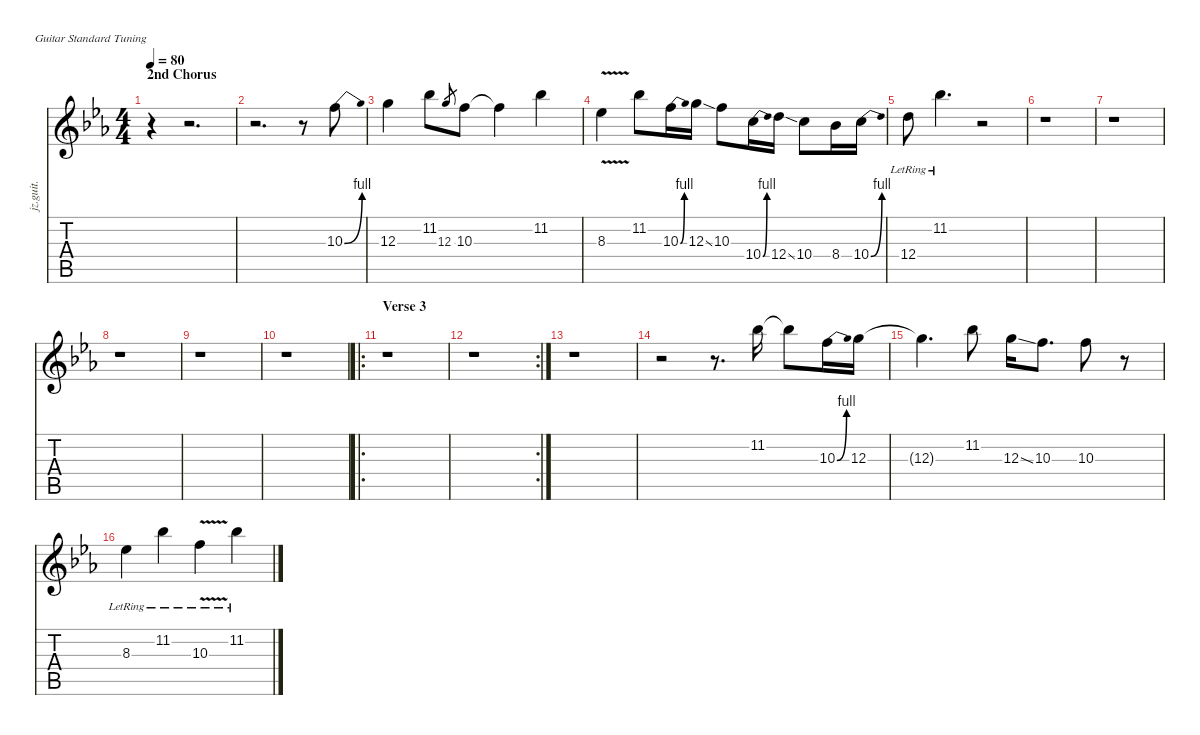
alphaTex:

\defaultSystemsLayout 4
\hideDynamics
\bracketExtendMode nobrackets
\otherSystemsTrackNameOrientation horizontal
\track ("Buckingham Solo" "jz.guit.") {instrument electricguitarjazz}
\staff {score tabs}
\tuning (E4 B3 G3 D3 A2 E2)
\ts (4 4)
\section ("" "2nd Chorus")
\tempo 80
\clef g2
\ks eb
r.4{dy f beam Down} r.2{d beam Down} |
r.2{d beam Down} r.8{beam Down} 10.3{be (bend 0 0 30 4) acc forcenatural}.8{beam Down} |
12.3{acc forcenatural}.4{beam Down} 11.2{acc b}.8{beam Down} 12.3{acc forcenatural}.8{gr dy mf beam Up} 10.3{acc forcenatural}.8{dy f beam Down} 10.3{t acc forcenatural}.4{beam Down} 11.2{acc b}.4{beam Down} |
8.3{v acc b}.4{beam Down} 11.2{acc b}.8{beam Down} 10.3{be (bend 0 0 30 4) acc forcenatural}.16{beam Down} 12.3{ss acc forcenatural}.16{beam Down} 10.3{acc forcenatural}.8{beam Down} 10.4{be (bend 0 0 30 4) acc forcenatural}.16{beam Down} 12.4{ss acc forcenatural}.16{beam Down} 10.4{acc forcenatural}.8{beam Down} 8.4{acc b}.16{beam Down} 10.4{be (bend 0 0 30 4) acc forcenatural}.16{beam Down} |
12.4{lr acc forcenatural}.8{beam Down} 11.2{lr acc b}.4{d beam Down} r.2{beam Down} |
r.1{beam Down} |
r.1{beam Down} |
r.1{beam Down} |
r.1{beam Down} |
r.1{beam Down} |
\ro
\section ("" "Verse 3")
r.1{beam Down} |
\rc 2
r.1{beam Down} |
r.1{beam Down} |
r.2{beam Down} r.8{d beam Down} 11.2{acc b}.16{beam Down} 11.2{t acc b}.8{beam Down} 10.3{be (bend 0 0 30 4) acc forcenatural}.16{beam Down} 12.3{acc forcenatural}.16{beam Down} |
12.3{t acc forcenatural}.4{d beam Down} 11.2{acc b}.8{beam Down} 12.3{ss acc forcenatural}.16{beam Down} 10.3{acc forcenatural}.8{d beam Down} 10.3{acc forcenatural}.8{beam Down} r.8{beam Down} |
8.3{lr acc b}.4{beam Down} 11.2{lr acc b}.4{beam Down} 10.3{v lr acc forcenatural}.4{dy fff beam Down} 11.2{lr acc b}.4{dy f beam Down}
